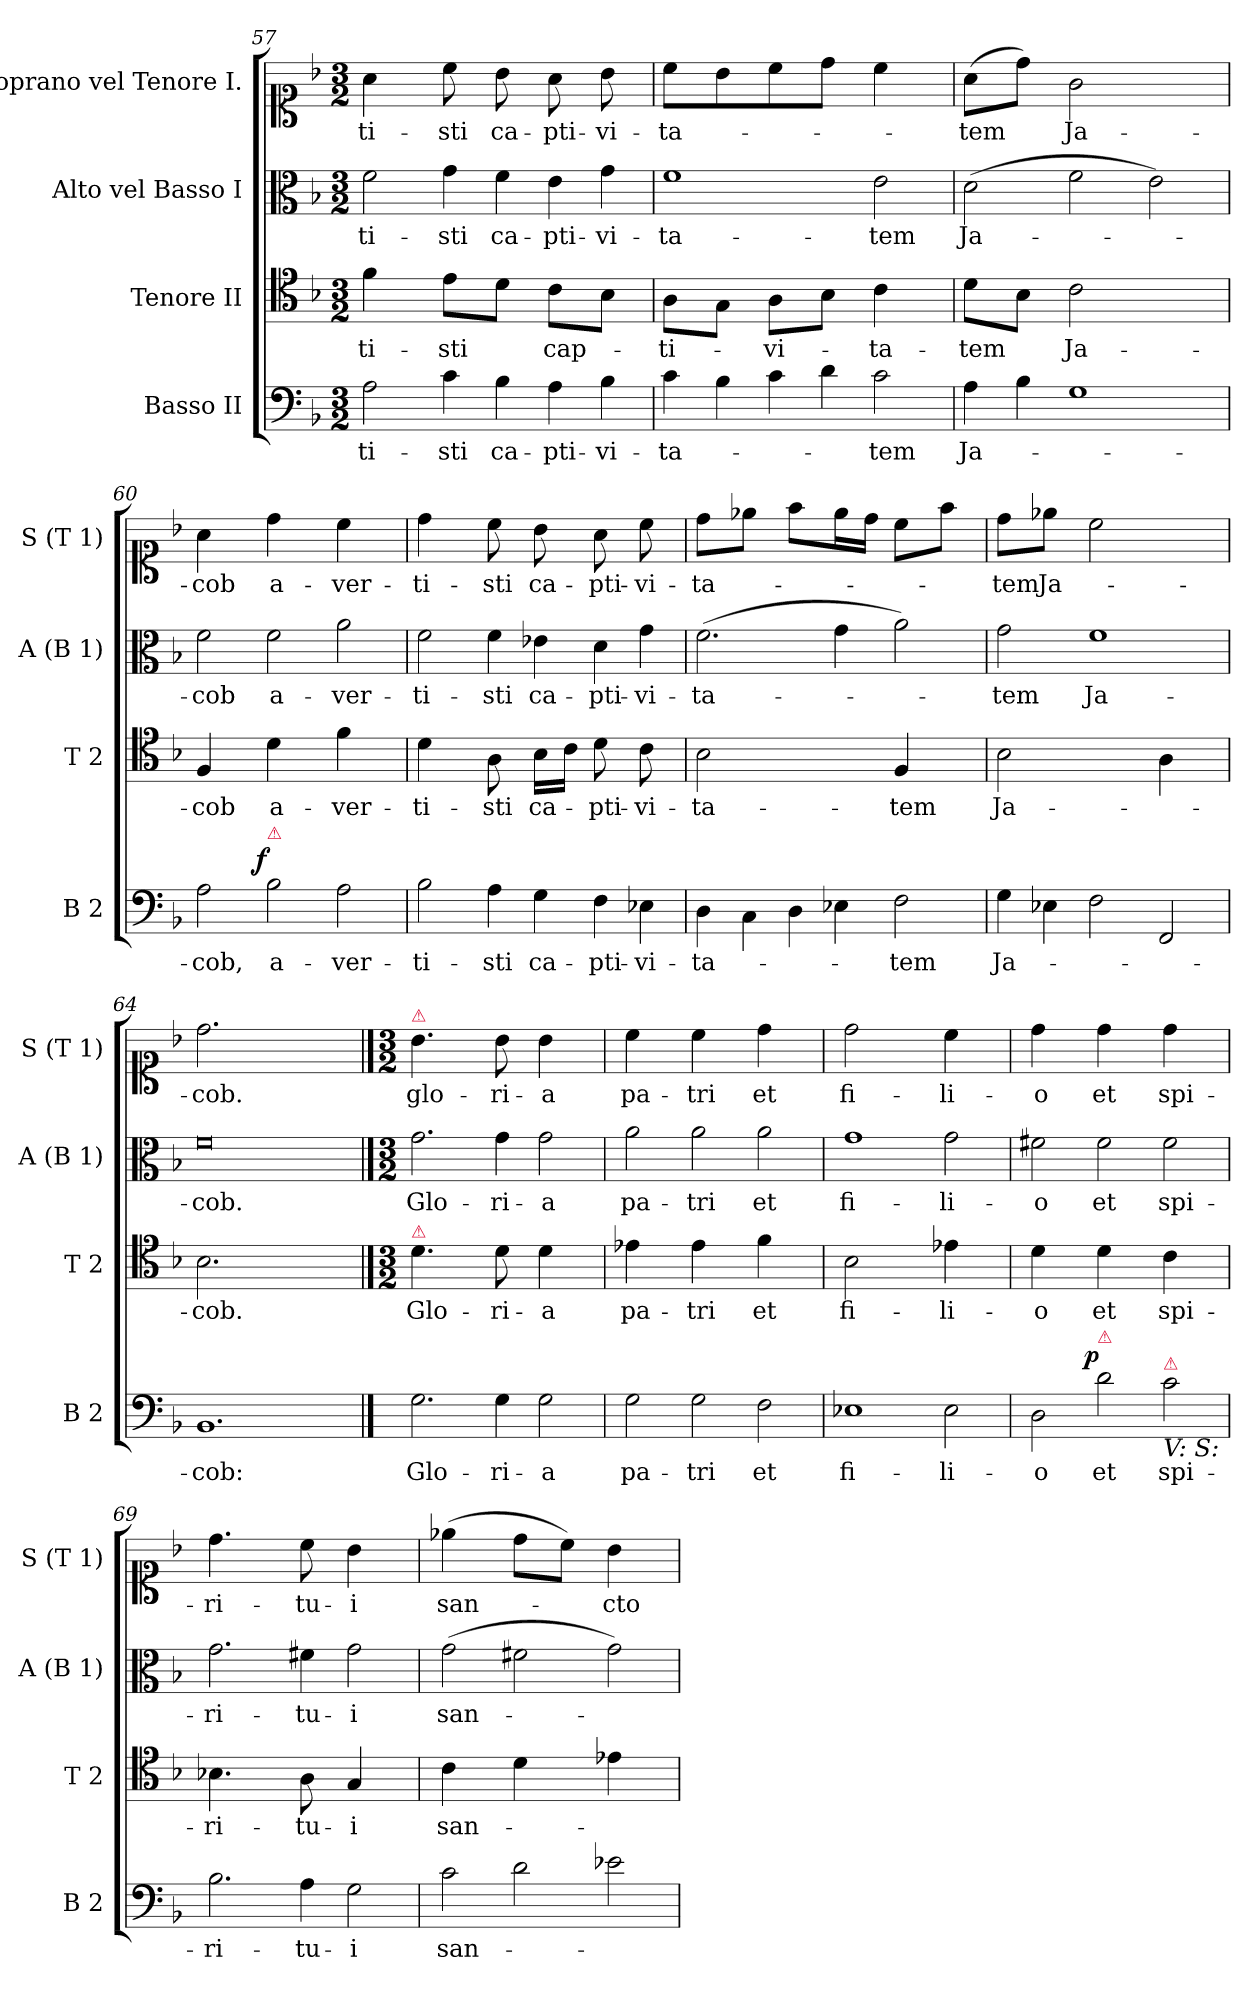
**kern	**text	**dynam	**kern	**text	**kern	**text	**kern	**text
*part4	*part4	*part4	*part3	*part3	*part2	*part2	*part1	*part1
*staff4	*staff4	*staff4	*staff3	*staff3	*staff2	*staff2	*staff1	*staff1
*I"Basso II	*	*	*I"Tenore II	*	*I"Alto vel Basso I	*	*I"Soprano vel Tenore I.	*
*I'B 2	*	*	*I'T 2	*	*I'A (B 1)	*	*I'S (T 1)	*
*clefF4	*	*	*clefC4	*	*clefC3	*	*clefC1	*
*k[b-]	*	*	*k[b-]	*	*k[b-]	*	*k[b-]	*
*M3/2	*	*	*M3/2	*	*M3/2	*	*M3/2	*
=57	=57	=57	=57	=57	=57	=57	=57	=57
!	!	!	!LO:N:vis=4	!	!	!	!LO:N:vis=4	!
2A\	-ti-	.	2f\	-ti-	2f\	-ti-	2a\	-ti-
!	!	!	!LO:N:vis=8	!	!	!	!LO:N:vis=8	!
4c\	-sti	.	4e\L	-sti	4g\	-sti	4cc\	-sti
!	!	!	!LO:N:vis=8	!	!	!	!LO:N:vis=8	!
4B-\	ca-	.	4d\J	.	4f\	ca-	4b-\	ca-
!	!	!	!LO:N:vis=8	!	!	!	!LO:N:vis=8	!
4A\	-pti-	.	4c\L	cap-	4e\	-pti-	4a\	-pti-
!	!	!	!LO:N:vis=8	!	!	!	!LO:N:vis=8	!
4B-\	-vi-	.	4B-\J	.	4g\	-vi-	4b-\	-vi-
=58	=58	=58	=58	=58	=58	=58	=58	=58
!	!	!	!LO:N:vis=8	!	!	!	!LO:N:vis=8	!
4c\	-ta-	.	4A\L	-ti-	1f	-ta-	4cc\L	-ta-
!	!	!	!LO:N:vis=8	!	!	!	!LO:N:vis=8	!
4B-\	.	.	4G\J	.	.	.	4b-\	.
!	!	!	!LO:N:vis=8	!	!	!	!LO:N:vis=8	!
4c\	.	.	4A\L	-vi-	.	.	4cc\	.
!	!	!	!LO:N:vis=8	!	!	!	!LO:N:vis=8	!
4d\	.	.	4B-\J	.	.	.	4dd\J	.
!	!	!	!LO:N:vis=4	!	!	!	!LO:N:vis=4	!
2c\	-tem	.	2c\	-ta-	2e\	-tem	2cc\	.
=59	=59	=59	=59	=59	=59	=59	=59	=59
!	!	!	!LO:N:vis=8	!	!	!	!LO:N:vis=8	!
4A\	Ja-	.	4d\L	-tem	(>2d\	Ja-	(>4a\L	-tem
!	!	!	!LO:N:vis=8	!	!	!	!LO:N:vis=8	!
4B-\	.	.	4B-\J	.	.	.	4dd\J)	.
!	!	!	!LO:N:vis=2	!	!	!	!LO:N:vis=2	!
1G	.	.	1c	Ja-	2f\	.	1g	Ja-
.	.	.	.	.	2e\)	.	.	.
=60	=60	=60	=60	=60	=60	=60	=60	=60
!	!	!	!LO:N:vis=4	!	!	!	!LO:N:vis=4	!
2A\	-cob,	.	2F/	-cob	2f\	-cob	2a\	-cob
!LO:TX:a:color=crimson:t=⚠	!	!	!	!	!	!	!	!
!	!	!LO:DY:b:rj	!LO:N:vis=4	!	!	!	!LO:N:vis=4	!
2B-\	a-	f.	2d\	a-	2f\	a-	2dd\	a-
!	!	!	!LO:N:vis=4	!	!	!	!LO:N:vis=4	!
2A\	-ver-	.	2f\	-ver-	2a\	-ver-	2cc\	-ver-
=61	=61	=61	=61	=61	=61	=61	=61	=61
!	!	!	!LO:N:vis=4	!	!	!	!LO:N:vis=4	!
2B-\	-ti-	.	2d\	-ti-	2f\	-ti-	2dd\	-ti-
!	!	!	!LO:N:vis=8	!	!	!	!LO:N:vis=8	!
4A\	-sti	.	4A\	-sti	4f\	-sti	4cc\	-sti
!	!	!	!LO:N:vis=16	!	!	!	!LO:N:vis=8	!
4G\	ca-	.	8B-\LL	ca-	4e-X\	ca-	4b-\	ca-
!	!	!	!LO:N:vis=16	!	!	!	!	!
.	.	.	8c\JJ	.	.	.	.	.
!	!	!	!LO:N:vis=8	!	!	!	!LO:N:vis=8	!
4F\	-pti-	.	4d\	-pti-	4d\	-pti-	4a\	-pti-
!	!	!	!LO:N:vis=8	!	!	!	!LO:N:vis=8	!
4E-X\	-vi-	.	4c\	-vi-	4g\	-vi-	4cc\	-vi-
=62	=62	=62	=62	=62	=62	=62	=62	=62
!	!	!	!LO:N:vis=2	!	!	!	!LO:N:vis=8	!
4D\	-ta-	.	1B-	-ta-	(>2.f\	-ta-	4dd\L	-ta-
!	!	!	!	!	!	!	!LO:N:vis=8	!
4C\	.	.	.	.	.	.	4ee-X\J	.
!	!	!	!	!	!	!	!LO:N:vis=8	!
4D\	.	.	.	.	.	.	4ff\L	.
!	!	!	!	!	!	!	!LO:N:vis=16	!
4E-X\	.	.	.	.	4g\	.	8ee-\L	.
!	!	!	!	!	!	!	!LO:N:vis=16	!
.	.	.	.	.	.	.	8dd\JJ	.
!	!	!	!LO:N:vis=4	!	!	!	!LO:N:vis=8	!
2F\	-tem	.	2F/	-tem	2a\)	.	4cc\L	.
!	!	!	!	!	!	!	!LO:N:vis=8	!
.	.	.	.	.	.	.	4ff\J	.
=63	=63	=63	=63	=63	=63	=63	=63	=63
!	!	!	!LO:N:vis=2	!	!	!	!LO:N:vis=8	!
4G\	Ja-	.	1B-	Ja-	2g\	-tem	4dd\L	-tem
!	!	!	!	!	!	!	!LO:N:vis=8	!
4E-X\	.	.	.	.	.	.	4ee-X\J	Ja-
!	!	!	!	!	!	!	!LO:N:vis=2	!
2F\	.	.	.	.	1f	Ja-	1cc	.
!	!	!	!LO:N:vis=4	!	!	!	!	!
2FF/	.	.	2A\	.	.	.	.	.
=64	=64	=64	=64	=64	=64	=64	=64	=64
!	!	!	!LO:N:vis=2.	!	!LO:N:vis=0	!	!LO:N:vis=2.	!
1.BB-	-cob:	.	1.B-	-cob.	1f	-cob.	1.dd	-cob.
.	.	.	.	.	2ryy	.	.	.
==65	==65	==65	==65	==65	==65	==65	==65	==65
*	*	*	*M3/2	*	*M3/2	*	*M3/2	*
!	!	!	!	!	!	!	!LO:TX:a:color=crimson:t=⚠	!
!	!	!	!LO:TX:a:color=crimson:t=⚠	!	!	!	!	!
!	!	!	!LO:N:vis=4.	!	!	!	!LO:N:vis=4.	!
2.G\	Glo-	.	2.d\	Glo-	2.g\	Glo-	2.b-\	glo-
!	!	!	!LO:N:vis=8	!	!	!	!LO:N:vis=8	!
4G\	-ri-	.	4d\	-ri-	4g\	-ri-	4b-\	-ri-
!	!	!	!LO:N:vis=4	!	!	!	!LO:N:vis=4	!
2G\	-a	.	2d\	-a	2g\	-a	2b-\	-a
=66	=66	=66	=66	=66	=66	=66	=66	=66
!	!	!	!LO:N:vis=4	!	!	!	!LO:N:vis=4	!
2G\	pa-	.	2e-X\	pa-	2a\	pa-	2cc\	pa-
!	!	!	!LO:N:vis=4	!	!	!	!LO:N:vis=4	!
2G\	-tri	.	2e-\	-tri	2a\	-tri	2cc\	-tri
!	!	!	!LO:N:vis=4	!	!	!	!LO:N:vis=4	!
2F\	et	.	2f\	et	2a\	et	2dd\	et
=67	=67	=67	=67	=67	=67	=67	=67	=67
!	!	!	!LO:N:vis=2	!	!	!	!LO:N:vis=2	!
1E-X	fi-	.	1B-	fi-	1g	fi-	1dd	fi-
!	!	!	!LO:N:vis=4	!	!	!	!LO:N:vis=4	!
2E-\	-li-	.	2e-X\	-li-	2g\	-li-	2cc\	-li-
=68	=68	=68	=68	=68	=68	=68	=68	=68
!	!	!	!LO:N:vis=4	!	!	!	!LO:N:vis=4	!
2D\	-o	.	2d\	-o	2f#X\	-o	2dd\	-o
!LO:TX:a:color=crimson:t=⚠	!	!	!	!	!	!	!	!
!	!	!LO:DY:b:rj	!LO:N:vis=4	!	!	!	!LO:N:vis=4	!
2d\	et	p.	2d\	et	2f#\	et	2dd\	et
!LO:TX:a:color=crimson:t=⚠	!	!	!	!	!	!	!	!
!LO:TX:b:i:t=V&colon; S&colon;	!	!	!	!	!	!	!	!
!	!	!	!LO:N:vis=4	!	!	!	!LO:N:vis=4	!
2c\	spi-	.	2c\	spi-	2f#\	spi-	2dd\	spi-
=69	=69	=69	=69	=69	=69	=69	=69	=69
!	!	!	!LO:N:vis=4.	!	!	!	!LO:N:vis=4.	!
2.B-\	-ri-	.	2.B-X\	-ri-	2.g\	-ri-	2.dd\	-ri-
!	!	!	!LO:N:vis=8	!	!	!	!LO:N:vis=8	!
4A\	-tu-	.	4A\	-tu-	4f#X\	-tu-	4cc\	-tu-
!	!	!	!LO:N:vis=4	!	!	!	!LO:N:vis=4	!
2G\	-i	.	2G/	-i	2g\	-i	2b-\	-i
=70	=70	=70	=70	=70	=70	=70	=70	=70
!	!	!	!LO:N:vis=4	!	!	!	!LO:N:vis=4	!
2c\	san-	.	2c\	san-	(>2g\	san-	(>2ee-X\	san-
!	!	!	!LO:N:vis=4	!	!	!	!LO:N:vis=8	!
2d\	.	.	2d\	.	2f#X\	.	4dd\L	.
!	!	!	!	!	!	!	!LO:N:vis=8	!
.	.	.	.	.	.	.	4cc\J)	.
!	!	!	!LO:N:vis=4	!	!	!	!LO:N:vis=4	!
2e-X\	.	.	2e-X\	.	2g\)	.	2b-\	-cto
=	=	=	=	=	=	=	=	=
*-	*-	*-	*-	*-	*-	*-	*-	*-
